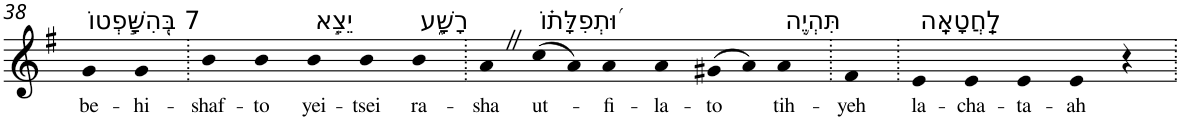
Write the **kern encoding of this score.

**kern	**text
*part1	*part1
*staff1	*staff1
*I"Piano	*
*I'Pno	*
!!LO:PB:g=z
*clefG2	*
*k[f#]	*
*G:	*
=38	=38
!LO:TX:a:t=7 בְּ֭הִשָּׁ֣פְטוֹ	!
!	!LO:LY:b
4g	be-
!	!LO:LY:b
4g	-hi-
=39.	=39.
!	!LO:LY:b
4b	-shaf-
!	!LO:LY:b
4b	-to
!LO:TX:a:t=יֵצֵ֣א	!
!	!LO:LY:b
4b	yei-
!	!LO:LY:b
4b	-tsei
!LO:TX:a:t=רָשָׁ֑ע	!
!	!LO:LY:b
4b	ra-
=40.	=40.
!	!LO:LY:b
4aZ	-sha
!LO:TX:a:t=וּ֝תְפִלָּת֗וֹ	!
!	!LO:LY:b
(>8cc	ut-
8a)	.
!	!LO:LY:b
4a	-fi-
!	!LO:LY:b
4a	-la-
!	!LO:LY:b
(>8g#X	-to
8a)	.
!LO:TX:a:t=תִּהְיֶ֥ה	!
!	!LO:LY:b
4a	tih-
=41.	=41.
!	!LO:LY:b
4f#	-yeh
=42.	=42.
!LO:TX:a:t=לַֽחֲטָאָֽה	!
!	!LO:LY:b
4e	la-
!	!LO:LY:b
4e	-cha-
!	!LO:LY:b
4e	-ta-
!	!LO:LY:b
4e	-ah
4r	.
=.	=.
*-	*-
